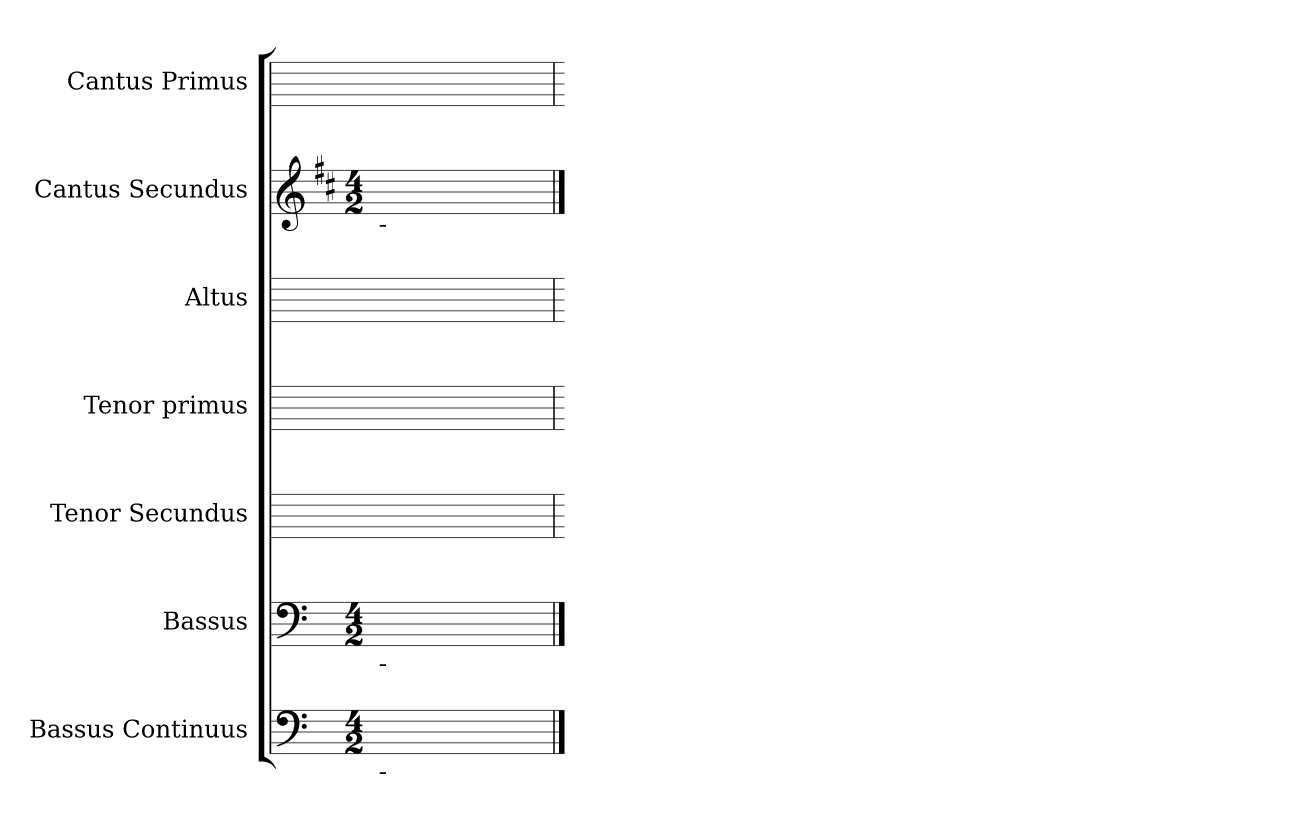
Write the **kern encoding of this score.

**kern	**kern	**text	**kern	**kern	**kern	**kern	**text	**kern
*part7	*part6	*part6	*part5	*part4	*part3	*part2	*part2	*part1
*staff7	*staff6	*staff6	*staff5	*staff4	*staff3	*staff2	*staff2	*staff1
*I"Bassus Continuus	*I"Bassus	*	*I"Tenor Secundus	*I"Tenor primus	*I"Altus	*I"Cantus Secundus	*	*I"Cantus Primus
*I'Bsn	*	*	*	*	*	*	*	*
*clefF4	*clefF4	*	*	*	*	*clefG2	*	*
*	*	*	*	*	*	*ITrd1c2	*	*
*k[]	*k[]	*	*	*	*	*k[]	*	*
*C:	*C:	*	*	*	*	*C:	*	*
*M4/2	*M4/2	*	*	*	*	*M4/2	*	*
=	=	=	=	=	=	=	=	=
!	!	!	!	!	!	!LO:TX:b:t=-	!	!
!	!LO:TX:b:t=-	!	!	!	!	!	!	!
!LO:TX:b:t=-	!	!	!	!	!	!	!	!
!	!	!LO:LY:b	!	!	!	!	!LO:LY:b	!
0GGyy	0GGyy	-ben.	4ryy	4ryy	4ryy	0gyy	-ben.	4ryy
.	.	.	1..ryy	1..ryy	1..ryy	.	.	1..ryy
==	==	=	=	=	=	==	=	=
*-	*-	*-	*-	*-	*-	*-	*-	*-
